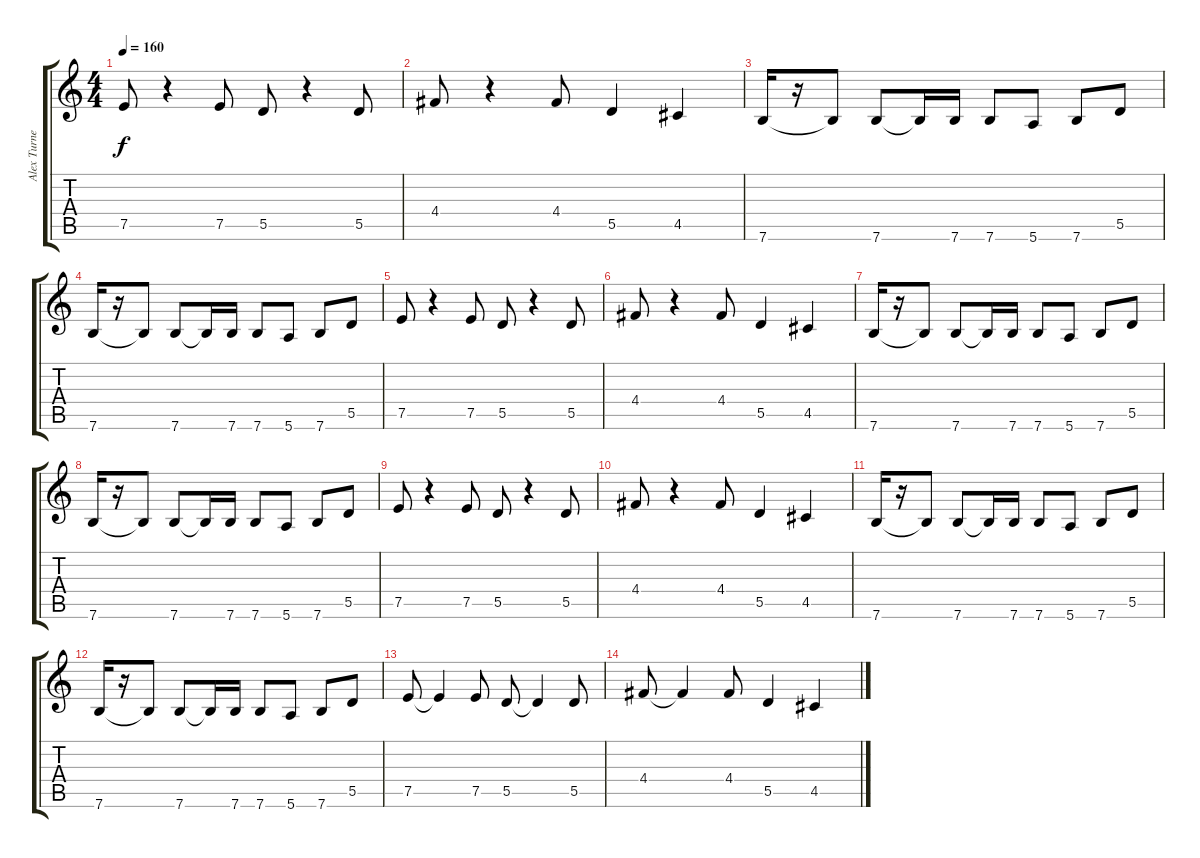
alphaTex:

\track ("Alex Turner" "Alex Turne") {instrument electricguitarclean}
\staff {score tabs}
\tuning (E4 B3 G3 D3 A2 E2) {hide}
\ts (4 4)
\tempo 160
\clef g2
\ks c
7.5.8{dy f} r.4 7.5.8 5.5.8 r.4 5.5.8 |
4.4.8 r.4 4.4.8 5.5.4 4.5.4 |
7.6.16{instrument overdrivenguitar} r.16 7.6{t}.8 7.6.8 7.6{t}.16 7.6.16 7.6.8 5.6.8 7.6.8 5.5.8 |
7.6.16{instrument overdrivenguitar} r.16 7.6{t}.8 7.6.8 7.6{t}.16 7.6.16 7.6.8 5.6.8 7.6.8 5.5.8 |
7.5.8 r.4 7.5.8 5.5.8 r.4 5.5.8 |
4.4.8 r.4 4.4.8 5.5.4 4.5.4 |
7.6.16{instrument overdrivenguitar} r.16 7.6{t}.8 7.6.8 7.6{t}.16 7.6.16 7.6.8 5.6.8 7.6.8 5.5.8 |
7.6.16{instrument overdrivenguitar} r.16 7.6{t}.8 7.6.8 7.6{t}.16 7.6.16 7.6.8 5.6.8 7.6.8 5.5.8 |
7.5.8 r.4 7.5.8 5.5.8 r.4 5.5.8 |
4.4.8 r.4 4.4.8 5.5.4 4.5.4 |
7.6.16{instrument overdrivenguitar} r.16 7.6{t}.8 7.6.8 7.6{t}.16 7.6.16 7.6.8 5.6.8 7.6.8 5.5.8 |
7.6.16{instrument overdrivenguitar} r.16 7.6{t}.8 7.6.8 7.6{t}.16 7.6.16 7.6.8 5.6.8 7.6.8 5.5.8 |
7.5.8 7.5{t}.4 7.5.8 5.5.8 5.5{t}.4 5.5.8 |
4.4.8 4.4{t}.4 4.4.8 5.5.4 4.5.4
